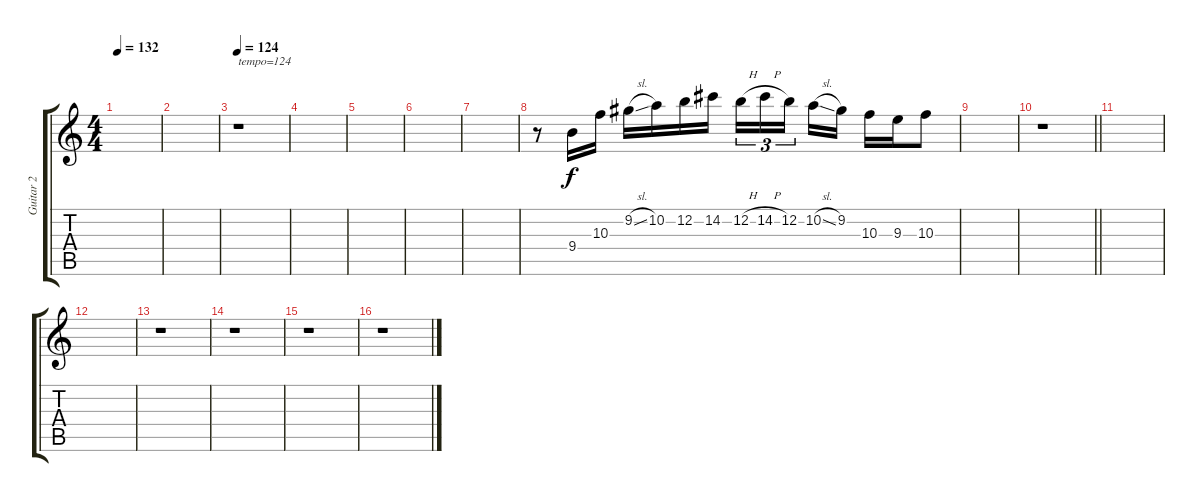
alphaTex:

\track ("Guitar 2" "Guitar 2") {instrument electricguitarjazz}
\staff {score tabs}
\tuning (E4 B3 G3 D3 A2 E2) {hide}
\ts (4 4)
\tempo 132
\clef g2
\ks c
|
|
\tempo 124
r.1{txt "tempo=124"} |
|
|
|
|
r.8 9.4.16 10.3.16 9.2{sl}.16 10.2.16 12.2.16 14.2.16 12.2{h}.16{tu (3 2)} 14.2{h}.16{tu (3 2)} 12.2.16{tu (3 2)} 10.2{sl}.16 9.2.16 10.3.16 9.3.16 10.3.8 |
|
\barLineRight lightlight
r.1 |
|
|
r.1 |
r.1 |
r.1 |
r.1
